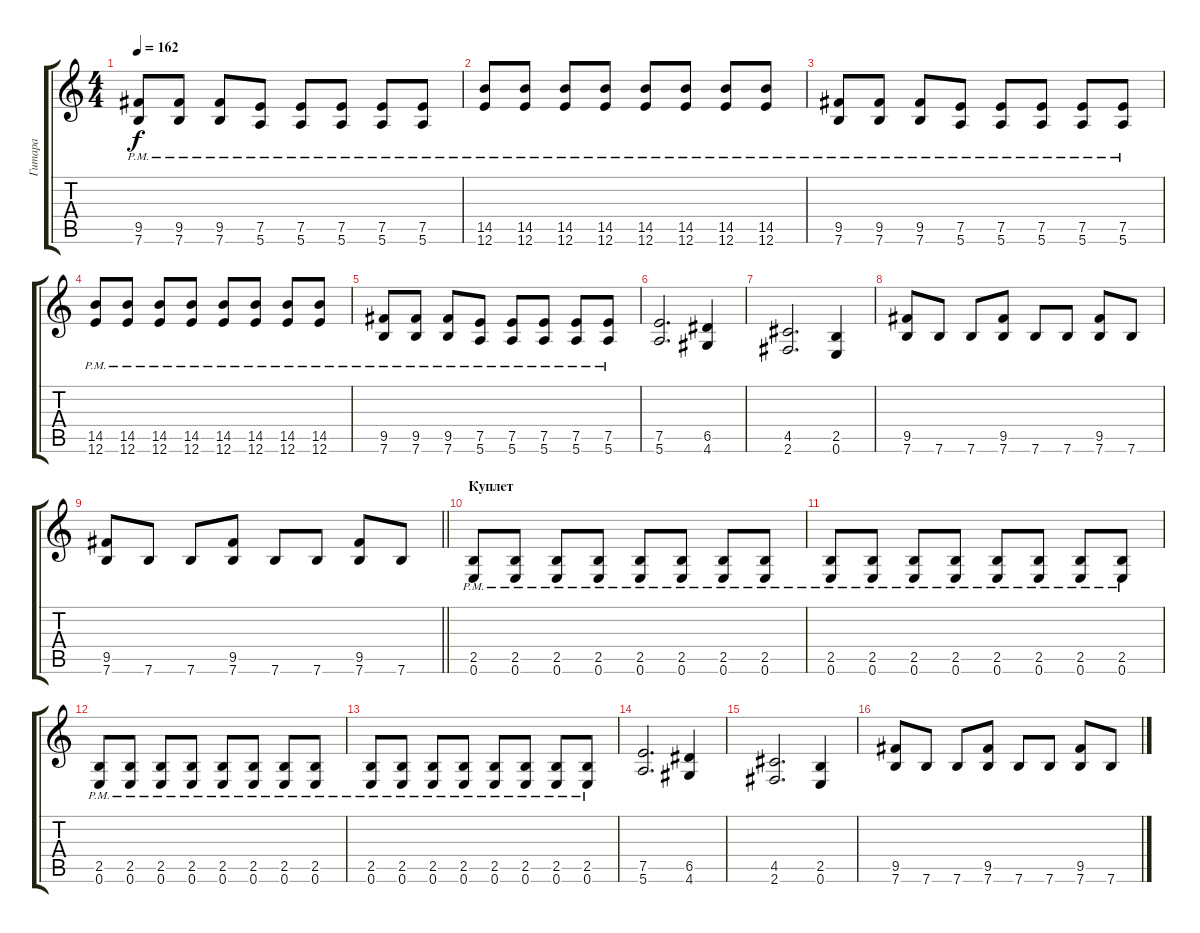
\track ("Гитара" "Гитара") {instrument overdrivenguitar}
\staff {score tabs}
\tuning (E4 B3 G3 D3 A2 E2) {hide}
\ts (4 4)
\tempo 162
\clef g2
\ks c
(9.5{pm} 7.6{pm}).8{dy f} (9.5{pm} 7.6{pm}).8 (9.5{pm} 7.6{pm}).8 (7.5{pm} 5.6{pm}).8 (7.5{pm} 5.6{pm}).8 (7.5{pm} 5.6{pm}).8 (7.5{pm} 5.6{pm}).8 (7.5{pm} 5.6{pm}).8 |
(14.5{pm} 12.6{pm}).8 (14.5{pm} 12.6{pm}).8 (14.5{pm} 12.6{pm}).8 (14.5{pm} 12.6{pm}).8 (14.5{pm} 12.6{pm}).8 (14.5{pm} 12.6{pm}).8 (14.5{pm} 12.6{pm}).8 (14.5{pm} 12.6{pm}).8 |
(9.5{pm} 7.6{pm}).8 (9.5{pm} 7.6{pm}).8 (9.5{pm} 7.6{pm}).8 (7.5{pm} 5.6{pm}).8 (7.5{pm} 5.6{pm}).8 (7.5{pm} 5.6{pm}).8 (7.5{pm} 5.6{pm}).8 (7.5{pm} 5.6{pm}).8 |
(14.5{pm} 12.6{pm}).8 (14.5{pm} 12.6{pm}).8 (14.5{pm} 12.6{pm}).8 (14.5{pm} 12.6{pm}).8 (14.5{pm} 12.6{pm}).8 (14.5{pm} 12.6{pm}).8 (14.5{pm} 12.6{pm}).8 (14.5{pm} 12.6{pm}).8 |
(9.5{pm} 7.6{pm}).8 (9.5{pm} 7.6{pm}).8 (9.5{pm} 7.6{pm}).8 (7.5{pm} 5.6{pm}).8 (7.5{pm} 5.6{pm}).8 (7.5{pm} 5.6{pm}).8 (7.5{pm} 5.6{pm}).8 (7.5{pm} 5.6{pm}).8 |
(7.5 5.6).2{d} (6.5 4.6).4 |
(4.5 2.6).2{d} (2.5 0.6).4 |
(9.5 7.6).8 7.6.8 7.6.8 (9.5 7.6).8 7.6.8 7.6.8 (9.5 7.6).8 7.6.8 |
\barLineRight lightlight
(9.5 7.6).8 7.6.8 7.6.8 (9.5 7.6).8 7.6.8 7.6.8 (9.5 7.6).8 7.6.8 |
\section ("" "Куплет")
(2.5{pm} 0.6{pm}).8 (2.5{pm} 0.6{pm}).8 (2.5{pm} 0.6{pm}).8 (2.5{pm} 0.6{pm}).8 (2.5{pm} 0.6{pm}).8 (2.5{pm} 0.6{pm}).8 (2.5{pm} 0.6{pm}).8 (2.5{pm} 0.6{pm}).8 |
(2.5{pm} 0.6{pm}).8 (2.5{pm} 0.6{pm}).8 (2.5{pm} 0.6{pm}).8 (2.5{pm} 0.6{pm}).8 (2.5{pm} 0.6{pm}).8 (2.5{pm} 0.6{pm}).8 (2.5{pm} 0.6{pm}).8 (2.5{pm} 0.6{pm}).8 |
(2.5{pm} 0.6{pm}).8 (2.5{pm} 0.6{pm}).8 (2.5{pm} 0.6{pm}).8 (2.5{pm} 0.6{pm}).8 (2.5{pm} 0.6{pm}).8 (2.5{pm} 0.6{pm}).8 (2.5{pm} 0.6{pm}).8 (2.5{pm} 0.6{pm}).8 |
(2.5{pm} 0.6{pm}).8 (2.5{pm} 0.6{pm}).8 (2.5{pm} 0.6{pm}).8 (2.5{pm} 0.6{pm}).8 (2.5{pm} 0.6{pm}).8 (2.5{pm} 0.6{pm}).8 (2.5{pm} 0.6{pm}).8 (2.5{pm} 0.6{pm}).8 |
(7.5 5.6).2{d} (6.5 4.6).4 |
(4.5 2.6).2{d} (2.5 0.6).4 |
(9.5 7.6).8 7.6.8 7.6.8 (9.5 7.6).8 7.6.8 7.6.8 (9.5 7.6).8 7.6.8
